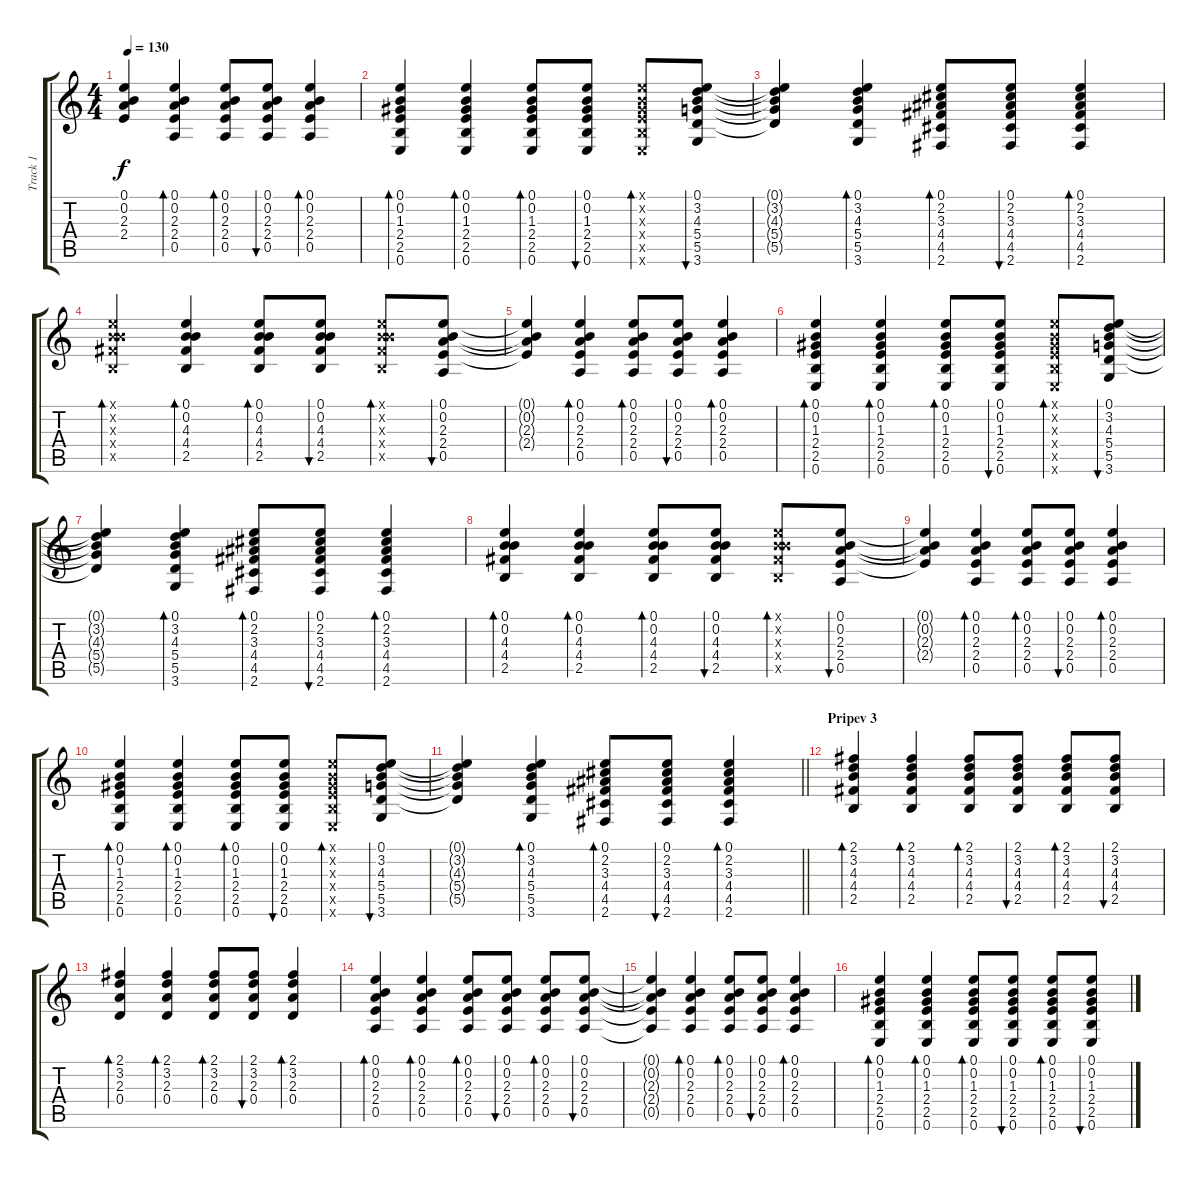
\track ("Track 1" "Track 1") {instrument acousticguitarsteel}
\staff {score tabs}
\tuning (E4 B3 G3 D3 A2 E2) {hide}
\ts (4 4)
\tempo 130
\clef g2
\ks c
(0.1{t} 0.2{t} 2.3{t} 2.4{t}).4{dy f} (0.1 0.2 2.3 2.4 0.5).4{bd 60} (0.1 0.2 2.3 2.4 0.5).8{bd 60} (0.1 0.2 2.3 2.4 0.5).8{bu 60} (0.1 0.2 2.3 2.4 0.5).4{bd 60} |
(0.1 0.2 1.3 2.4 2.5 0.6).4{bd 60} (0.1 0.2 1.3 2.4 2.5 0.6).4{bd 60} (0.1 0.2 1.3 2.4 2.5 0.6).8{bd 60} (0.1 0.2 1.3 2.4 2.5 0.6).8{bu 60} (0.1{x} 0.2{x} 1.3{x} 2.4{x} 2.5{x} 0.6{x}).8{bd 60} (0.1 3.2 4.3 5.4 5.5 3.6).8{bu 60} |
(0.1{t} 3.2{t} 4.3{t} 5.4{t} 5.5{t}).4 (0.1 3.2 4.3 5.4 5.5 3.6).4{bd 60} (0.1 2.2 3.3 4.4 4.5 2.6).8{bd 60} (0.1 2.2 3.3 4.4 4.5 2.6).8{bu 60} (0.1 2.2 3.3 4.4 4.5 2.6).4{bd 60} |
(0.1{x} 0.2{x} 4.3{x} 4.4{x} 2.5{x}).4{bd 60} (0.1 0.2 4.3 4.4 2.5).4{bd 60} (0.1 0.2 4.3 4.4 2.5).8{bd 60} (0.1 0.2 4.3 4.4 2.5).8{bu 60} (0.1{x} 0.2{x} 4.3{x} 4.4{x} 2.5{x}).8{bd 60} (0.1 0.2 2.3 2.4 0.5).8{bu 60} |
(0.1{t} 0.2{t} 2.3{t} 2.4{t}).4 (0.1 0.2 2.3 2.4 0.5).4{bd 60} (0.1 0.2 2.3 2.4 0.5).8{bd 60} (0.1 0.2 2.3 2.4 0.5).8{bu 60} (0.1 0.2 2.3 2.4 0.5).4{bd 60} |
(0.1 0.2 1.3 2.4 2.5 0.6).4{bd 60} (0.1 0.2 1.3 2.4 2.5 0.6).4{bd 60} (0.1 0.2 1.3 2.4 2.5 0.6).8{bd 60} (0.1 0.2 1.3 2.4 2.5 0.6).8{bu 60} (0.1{x} 0.2{x} 1.3{x} 2.4{x} 2.5{x} 0.6{x}).8{bd 60} (0.1 3.2 4.3 5.4 5.5 3.6).8{bu 60} |
(0.1{t} 3.2{t} 4.3{t} 5.4{t} 5.5{t}).4 (0.1 3.2 4.3 5.4 5.5 3.6).4{bd 60} (0.1 2.2 3.3 4.4 4.5 2.6).8{bd 60} (0.1 2.2 3.3 4.4 4.5 2.6).8{bu 60} (0.1 2.2 3.3 4.4 4.5 2.6).4{bd 60} |
(0.1 0.2 4.3 4.4 2.5).4{bd 60} (0.1 0.2 4.3 4.4 2.5).4{bd 60} (0.1 0.2 4.3 4.4 2.5).8{bd 60} (0.1 0.2 4.3 4.4 2.5).8{bu 60} (0.1{x} 0.2{x} 4.3{x} 4.4{x} 2.5{x}).8{bd 60} (0.1 0.2 2.3 2.4 0.5).8{bu 60} |
(0.1{t} 0.2{t} 2.3{t} 2.4{t}).4 (0.1 0.2 2.3 2.4 0.5).4{bd 60} (0.1 0.2 2.3 2.4 0.5).8{bd 60} (0.1 0.2 2.3 2.4 0.5).8{bu 60} (0.1 0.2 2.3 2.4 0.5).4{bd 60} |
(0.1 0.2 1.3 2.4 2.5 0.6).4{bd 60} (0.1 0.2 1.3 2.4 2.5 0.6).4{bd 60} (0.1 0.2 1.3 2.4 2.5 0.6).8{bd 60} (0.1 0.2 1.3 2.4 2.5 0.6).8{bu 60} (0.1{x} 0.2{x} 1.3{x} 2.4{x} 2.5{x} 0.6{x}).8{bd 60} (0.1 3.2 4.3 5.4 5.5 3.6).8{bu 60} |
\barLineRight lightlight
(0.1{t} 3.2{t} 4.3{t} 5.4{t} 5.5{t}).4 (0.1 3.2 4.3 5.4 5.5 3.6).4{bd 60} (0.1 2.2 3.3 4.4 4.5 2.6).8{bd 60} (0.1 2.2 3.3 4.4 4.5 2.6).8{bu 60} (0.1 2.2 3.3 4.4 4.5 2.6).4{bd 60} |
\section ("" "Pripev 3")
(2.1 3.2 4.3 4.4 2.5).4{bd 60} (2.1 3.2 4.3 4.4 2.5).4{bd 60} (2.1 3.2 4.3 4.4 2.5).8{bd 60} (2.1 3.2 4.3 4.4 2.5).8{bu 60} (2.1 3.2 4.3 4.4 2.5).8{bd 60} (2.1 3.2 4.3 4.4 2.5).8{bu 60} |
(2.1 3.2 2.3 0.4).4{bd 60} (2.1 3.2 2.3 0.4).4{bd 60} (2.1 3.2 2.3 0.4).8{bd 60} (2.1 3.2 2.3 0.4).8{bu 60} (2.1 3.2 2.3 0.4).4{bd 60} |
(0.1 0.2 2.3 2.4 0.5).4{bd 60} (0.1 0.2 2.3 2.4 0.5).4{bd 60} (0.1 0.2 2.3 2.4 0.5).8{bd 60} (0.1 0.2 2.3 2.4 0.5).8{bu 60} (0.1 0.2 2.3 2.4 0.5).8{bd 60} (0.1 0.2 2.3 2.4 0.5).8{bu 60} |
(0.1{t} 0.2{t} 2.3{t} 2.4{t} 0.5{t}).4 (0.1 0.2 2.3 2.4 0.5).4{bd 60} (0.1 0.2 2.3 2.4 0.5).8{bd 60} (0.1 0.2 2.3 2.4 0.5).8{bu 60} (0.1 0.2 2.3 2.4 0.5).4{bd 60} |
(0.1 0.2 1.3 2.4 2.5 0.6).4{bd 60} (0.1 0.2 1.3 2.4 2.5 0.6).4{bd 60} (0.1 0.2 1.3 2.4 2.5 0.6).8{bd 60} (0.1 0.2 1.3 2.4 2.5 0.6).8{bu 60} (0.1 0.2 1.3 2.4 2.5 0.6).8{bd 60} (0.1 0.2 1.3 2.4 2.5 0.6).8{bu 60}
